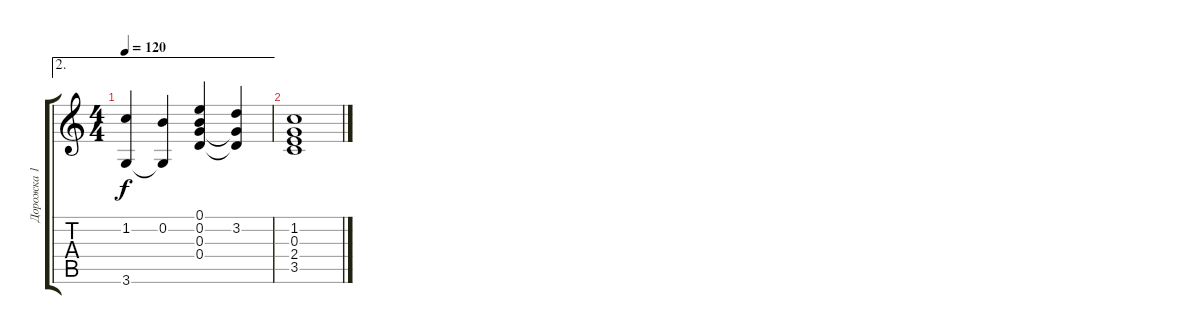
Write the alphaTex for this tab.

\track ("Дорожка 1" "Дорожка 1") {instrument acousticguitarsteel}
\staff {score tabs}
\tuning (E4 B3 G3 D3 A2 E2) {hide}
\ae 2
\ts (4 4)
\tempo 120
\clef g2
\ks c
(1.2 3.6).4{dy f} (0.2 3.6{t}).4 (0.1 0.2 0.3 0.4).4 (3.2 0.3{t} 0.4{t}).4 |
(1.2 0.3 2.4 3.5).1
